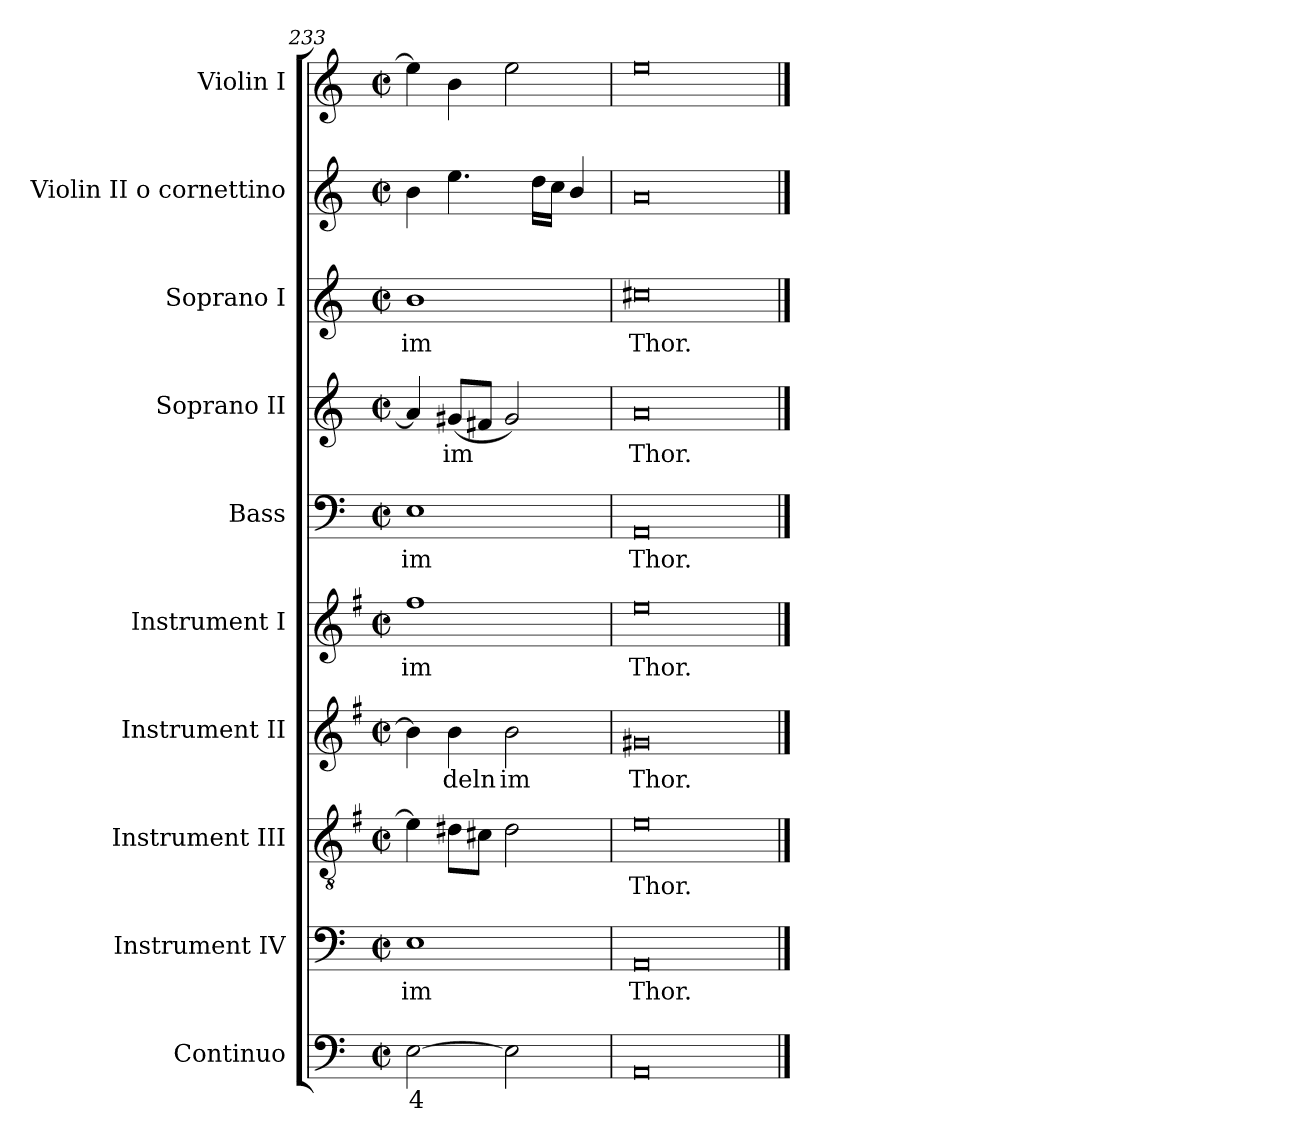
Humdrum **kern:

**kern	**text	**kern	**text	**kern	**text	**kern	**text	**kern	**text	**kern	**text	**kern	**text	**kern	**text	**kern	**kern
*part10	*part10	*part9	*part9	*part8	*part8	*part7	*part7	*part6	*part6	*part5	*part5	*part4	*part4	*part3	*part3	*part2	*part1
*staff10	*staff10	*staff9	*staff9	*staff8	*staff8	*staff7	*staff7	*staff6	*staff6	*staff5	*staff5	*staff4	*staff4	*staff3	*staff3	*staff2	*staff1
*I"Continuo	*	*I"Instrument IV	*	*I"Instrument III	*	*I"Instrument II	*	*I"Instrument I	*	*I"Bass	*	*I"Soprano II	*	*I"Soprano I	*	*I"Violin II o cornettino	*I"Violin I
*	*	*I'IV	*	*I'III	*	*I'II	*	*I'I	*	*I'B	*	*I'S II	*	*I'S I	*	*I'Vn II	*I'Vn I
*clefF4	*	*clefF4	*	*clefGv2	*	*clefG2	*	*clefG2	*	*clefF4	*	*clefG2	*	*clefG2	*	*clefG2	*clefG2
*	*	*	*	*ITrd4c7	*	*ITrd4c7	*	*ITrd4c7	*	*	*	*	*	*	*	*	*
*k[]	*	*k[]	*	*k[]	*	*k[]	*	*k[]	*	*k[]	*	*k[]	*	*k[]	*	*k[]	*k[]
*C:	*	*C:	*	*C:	*	*C:	*	*C:	*	*C:	*	*C:	*	*C:	*	*C:	*C:
*M2/2	*	*M2/2	*	*M2/2	*	*M2/2	*	*M2/2	*	*M2/2	*	*M2/2	*	*M2/2	*	*M2/2	*M2/2
*met(c|)	*	*met(c|)	*	*met(c|)	*	*met(c|)	*	*met(c|)	*	*met(c|)	*	*met(c|)	*	*met(c|)	*	*met(c|)	*met(c|)
=233	=233	=233	=233	=233	=233	=233	=233	=233	=233	=233	=233	=233	=233	=233	=233	=233	=233
!	!LO:LY:b	!	!LO:LY:b	!	!	!	!	!	!LO:LY:b	!	!LO:LY:b	!	!	!	!LO:LY:b	!	!
[2E	4	1E	im	4A]	.	4e]	.	1b	im	1E	im	4a]	.	1b	im	4b	4ee]
!	!	!	!	!	!	!	!LO:LY:b	!	!	!	!	!	!LO:LY:b	!	!	!	!
.	.	.	.	8G#XL	.	4e	deln	.	.	.	.	(<8g#XL	im	.	.	4.ee	4b
.	.	.	.	8F#XJ	.	.	.	.	.	.	.	8f#XJ	.	.	.	.	.
!	!	!	!	!	!	!	!LO:LY:b	!	!	!	!	!	!	!	!	!	!
2E]	.	.	.	2G#	.	2e	im	.	.	.	.	2g#)	.	.	.	.	2ee
.	.	.	.	.	.	.	.	.	.	.	.	.	.	.	.	16ddLL	.
.	.	.	.	.	.	.	.	.	.	.	.	.	.	.	.	16ccJJ	.
.	.	.	.	.	.	.	.	.	.	.	.	.	.	.	.	4b/	.
=234	=234	=234	=234	=234	=234	=234	=234	=234	=234	=234	=234	=234	=234	=234	=234	=234	=234
!	!	!	!LO:LY:b	!	!LO:LY:b	!	!LO:LY:b	!	!LO:LY:b	!	!LO:LY:b	!	!LO:LY:b	!	!LO:LY:b	!	!
0AA	.	0AA	Thor.	0A	Thor.	0c#X	Thor.	0a	Thor.	0AA	Thor.	0a	Thor.	0cc#X	Thor.	0a	0ee
==	==	==	==	==	==	==	==	==	==	==	==	==	==	==	==	==	==
*-	*-	*-	*-	*-	*-	*-	*-	*-	*-	*-	*-	*-	*-	*-	*-	*-	*-
